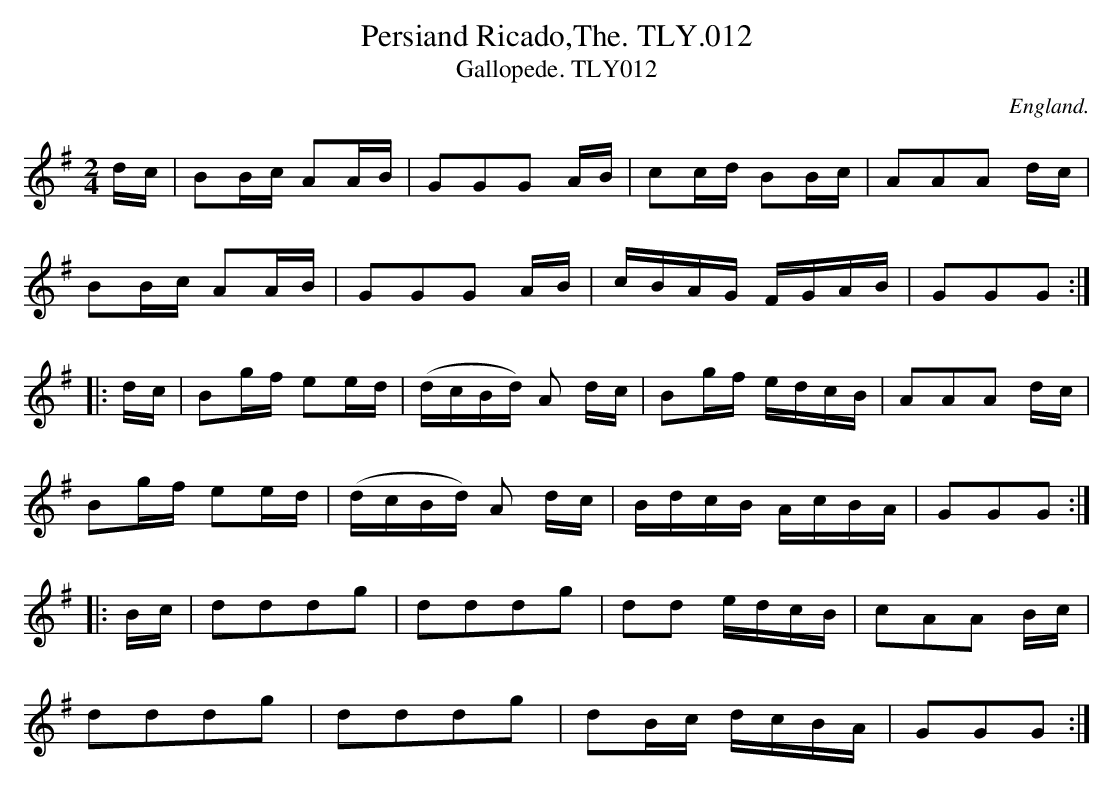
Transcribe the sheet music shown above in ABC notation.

X:1
T:Persiand Ricado,The. TLY.012
T:Gallopede. TLY012
M:2/4
L:1/16
O:England.
K:G
dc|B2Bc A2AB|G2G2G2 AB|c2cd B2Bc|A2A2A2 dc|!
B2Bc A2AB|G2G2G2 AB|cBAG FGAB|G2G2G2:|!
|:dc|B2gf e2ed|(dcBd) A2 dc|B2gf edcB|A2A2A2 dc|!
B2gf e2ed|(dcBd) A2 dc|BdcB AcBA|G2G2G2:|!
|:Bc|d2d2d2g2|d2d2d2g2|d2d2 edcB|c2A2A2 Bc|!
d2d2d2g2|d2d2d2g2|d2Bc dcBA|G2G2G2:|]
